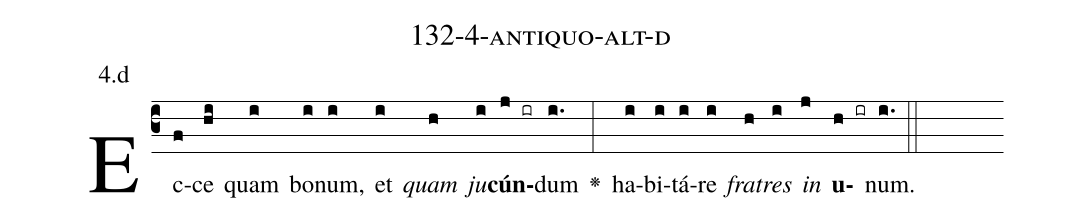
name: 132-4-antiquo-alt-d;
annotation: 4.d;
%%
(c3)Ec(f)ce(hi) quam(i) bo(i)num,(i) et(i) <i>quam</i>(h) <i>ju</i>(i)<b>cún</b>(j ir)dum(i.) <v>\greheightstar</v>(:) ha(i)bi(i)tá(i)re(i) <i>fra</i>(h)<i>tres</i>(i) <i>in</i>(j) <b>u</b>(h ir)num.(i.) (::)


%E(i) u(h) o(i) u(j) a(h) e.(i.) (::)
